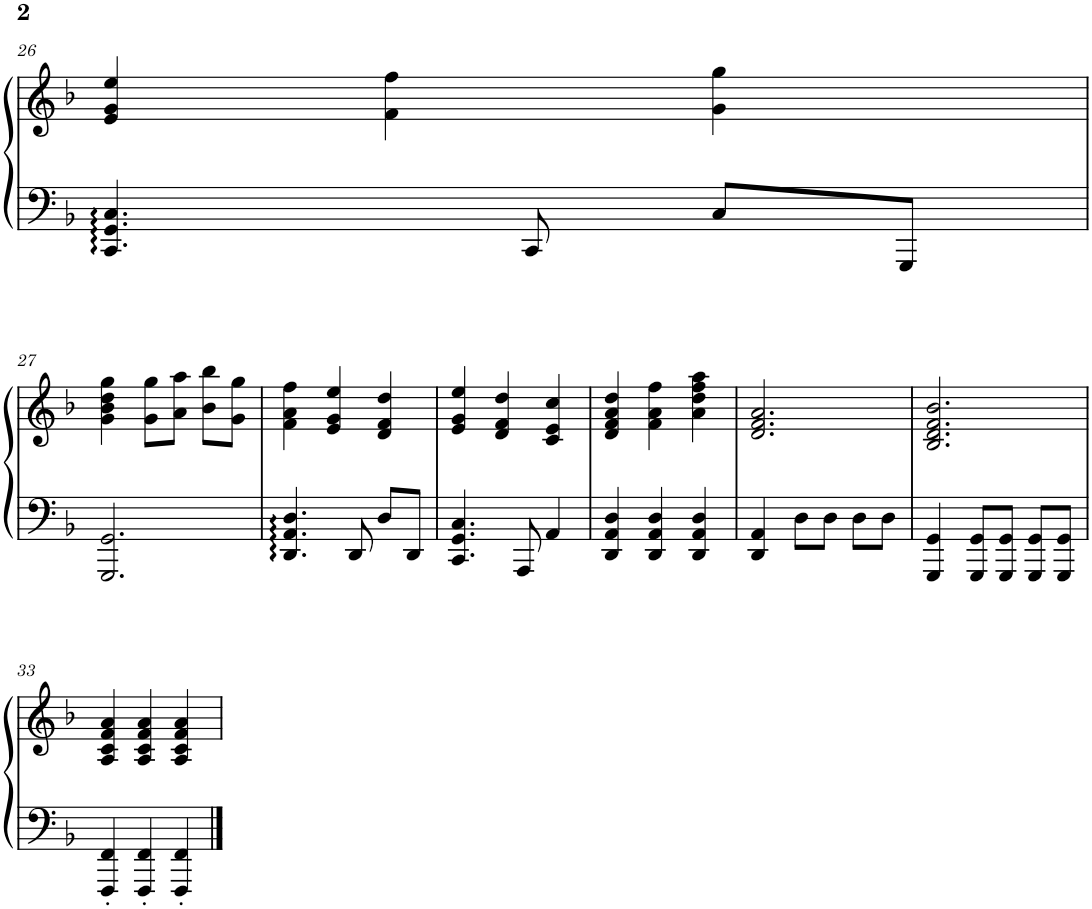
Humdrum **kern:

**kern	**kern
*part1	*part1
*staff2	*staff1
*I"Piano	*
*I'Pno	*
!!LO:PB:g=z
*clefF4	*clefG2
*k[b-]	*k[b-]
*M3/4	*M3/4
=26	=26
4.CC/ 4.GG/ 4.C/	4e/ 4g/ 4ee/
.	4f\ 4ff\
8CC/	.
8C/L	4g\ 4gg\
8GGG/J	.
!!LO:LB:g=z
=27	=27
2.GGG/ 2.GG/	4g\ 4b-\ 4dd\ 4gg\
.	8g\ 8gg\L
.	8a\ 8aa\J
.	8b-\ 8bb-\L
.	8g\ 8gg\J
=28	=28
4.DD/ 4.AA/ 4.D/	4f\ 4a\ 4ff\
.	4e/ 4g/ 4ee/
8DD/	.
8D/L	4d/ 4f/ 4dd/
8DD/J	.
=29	=29
4.CC/ 4.GG/ 4.C/	4e/ 4g/ 4ee/
.	4d/ 4f/ 4dd/
8AAA/	.
4AA/	4c/ 4e/ 4cc/
=30	=30
4DD/ 4AA/ 4D/	4d/ 4f/ 4a/ 4dd/
4DD/ 4AA/ 4D/	4f\ 4a\ 4ff\
4DD/ 4AA/ 4D/	4a\ 4dd\ 4ff\ 4aa\
=31	=31
4DD/ 4AA/	2.d/ 2.f/ 2.a/
8D\L	.
8D\J	.
8D\L	.
8D\J	.
=32	=32
4GGG/ 4GG/	2.B-/ 2.d/ 2.f/ 2.b-/
8GGG/ 8GG/L	.
8GGG/ 8GG/J	.
8GGG/ 8GG/L	.
8GGG/ 8GG/J	.
!!LO:LB:g=z
=33	=33
4FFF/' 4FF/'	4A/ 4c/ 4f/ 4a/
4FFF/' 4FF/'	4A/ 4c/ 4f/ 4a/
4FFF/' 4FF/'	4A/ 4c/ 4f/ 4a/
=	=
*-	*-
